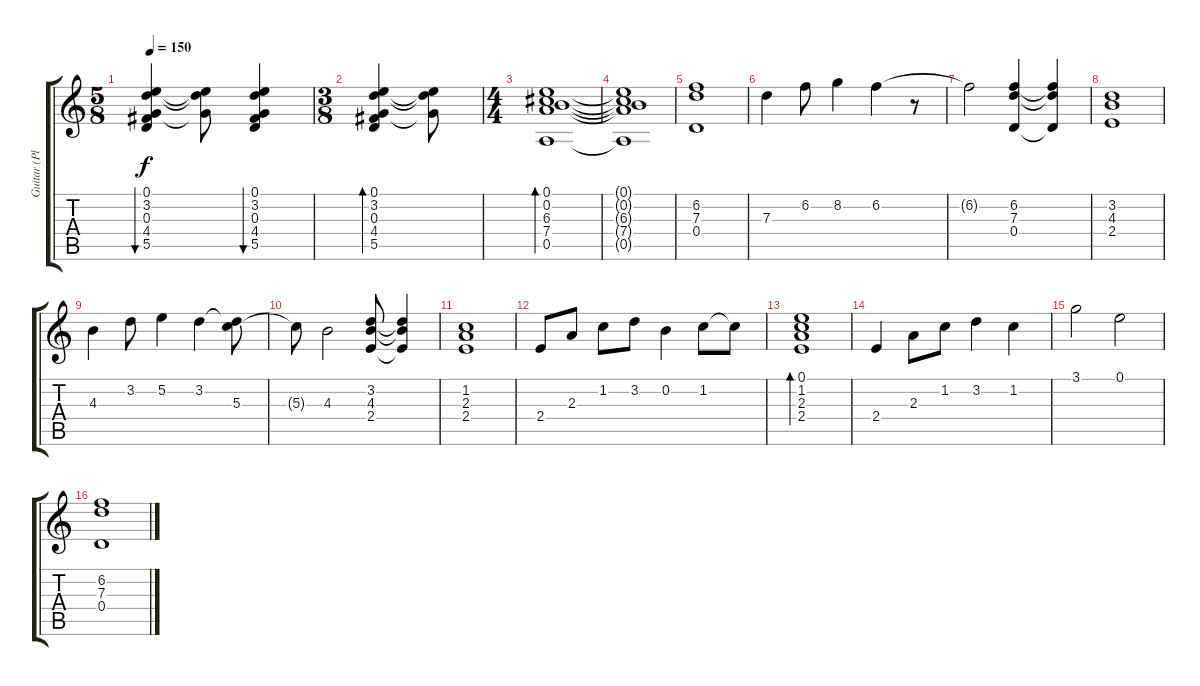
\track ("Guitar (Plagy)" "Guitar (Pl") {instrument electricguitarjazz}
\staff {score tabs}
\tuning (E4 B3 G3 D3 A2 E2) {hide}
\ts (5 8)
\tempo 150
\clef g2
\ks c
(0.1 3.2 0.3 4.4 5.5).4{bu 60 dy f} (0.1{t} 3.2{t} 0.3{t}).8 (0.1 3.2 0.3 4.4 5.5).4{bu 60} |
\ts (3 8)
(0.1 3.2 0.3 4.4 5.5).4{bd 60} (0.1{t} 3.2{t} 0.3{t}).8 |
\ts (4 4)
(0.1 0.2 6.3 7.4 0.5).1{bd 240} |
(0.1{t} 0.2{t} 6.3{t} 7.4{t} 0.5{t}).1 |
(6.2 7.3 0.4).1 |
7.3.4 6.2.8 8.2.4 6.2.4 r.8 |
6.2{t}.2 (6.2 7.3 0.4).4 (6.2{t} 7.3{t} 0.4{t}).4 |
(3.2 4.3 2.4).1 |
4.3.4 3.2.8 5.2.4 3.2.4 (3.2{t} 5.3).8 |
5.3{t}.8 4.3.2 (3.2 4.3 2.4).8 (3.2{t} 4.3{t} 2.4{t}).4 |
(1.2 2.3 2.4).1 |
2.4.8 2.3.8 1.2.8 3.2.8 0.2.4 1.2.8 1.2{t}.8 |
(0.1 1.2 2.3 2.4).1{bd 480} |
2.4.4 2.3.8 1.2.8 3.2.4 1.2.4 |
3.1.2 0.1.2 |
(6.2 7.3 0.4).1
